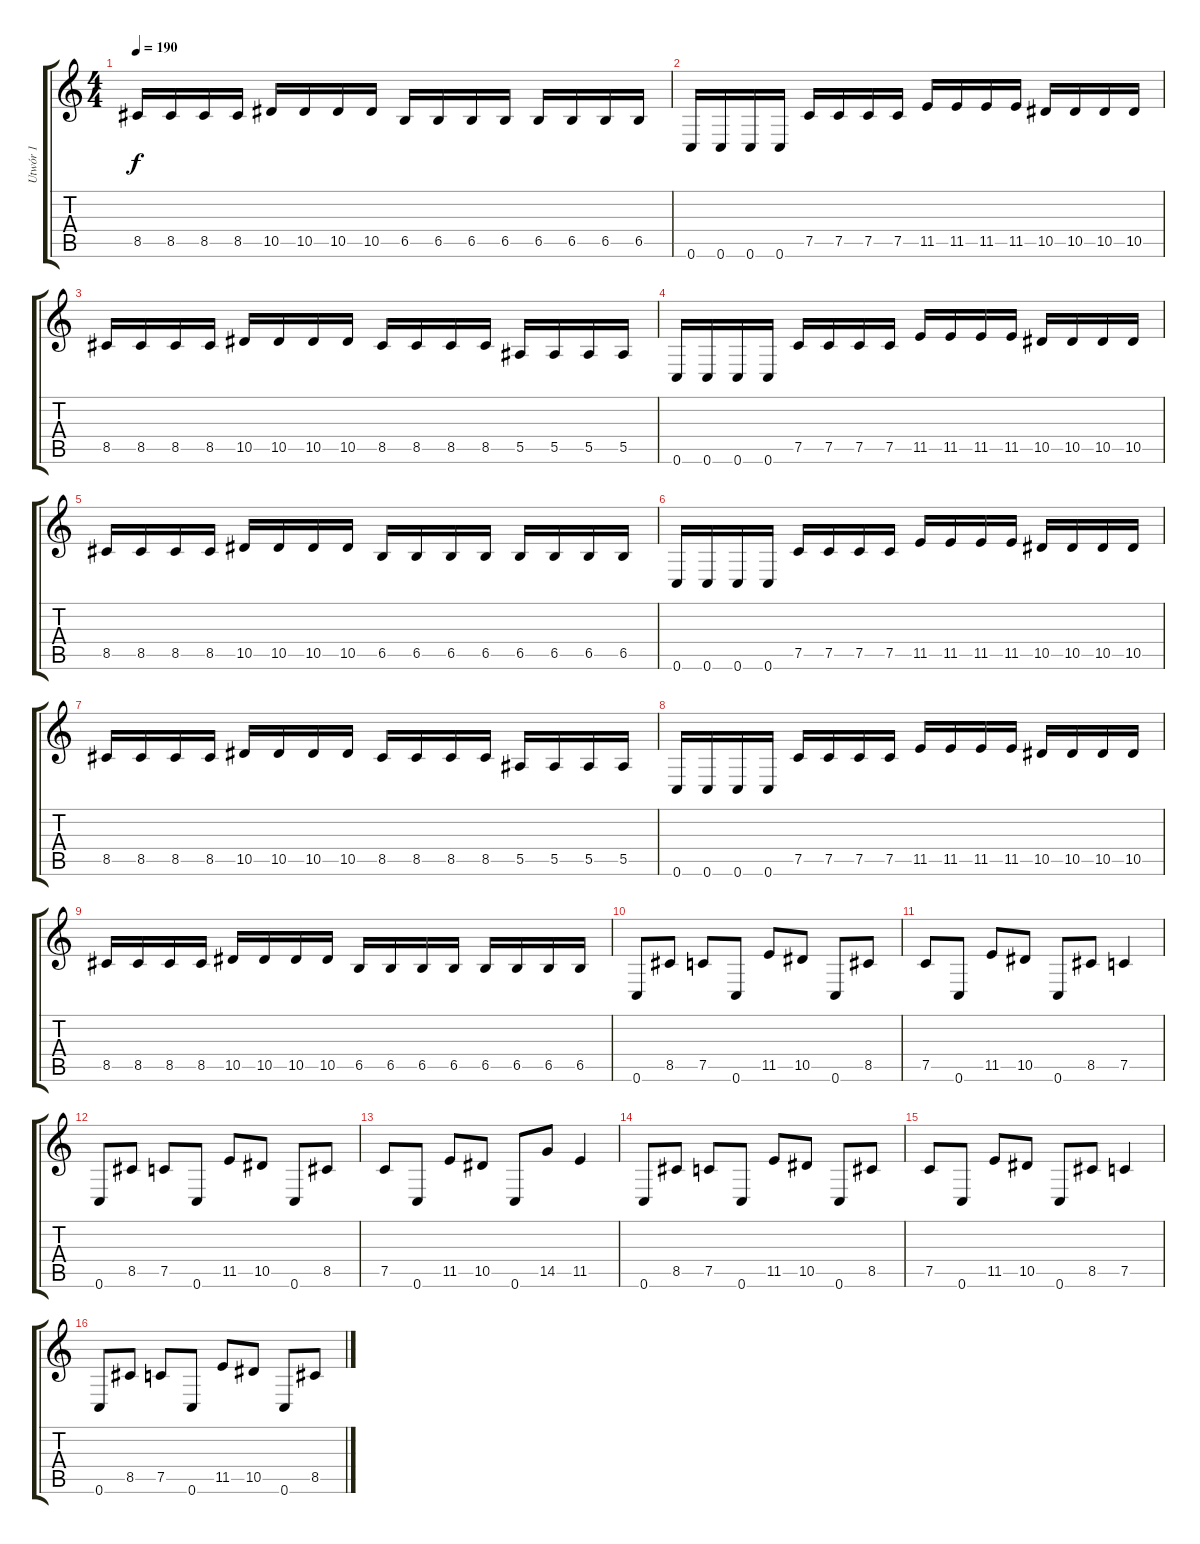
\track ("Utwór 1" "Utwór 1") {instrument overdrivenguitar}
\staff {score tabs}
\tuning (C4 G3 Eb3 Bb2 F2 C2) {hide}
\ts (4 4)
\tempo 190
\clef g2
\ks c
8.5.16{dy f} 8.5.16 8.5.16 8.5.16 10.5.16 10.5.16 10.5.16 10.5.16 6.5.16 6.5.16 6.5.16 6.5.16 6.5.16 6.5.16 6.5.16 6.5.16 |
0.6.16 0.6.16 0.6.16 0.6.16 7.5.16 7.5.16 7.5.16 7.5.16 11.5.16 11.5.16 11.5.16 11.5.16 10.5.16 10.5.16 10.5.16 10.5.16 |
8.5.16 8.5.16 8.5.16 8.5.16 10.5.16 10.5.16 10.5.16 10.5.16 8.5.16 8.5.16 8.5.16 8.5.16 5.5.16 5.5.16 5.5.16 5.5.16 |
0.6.16 0.6.16 0.6.16 0.6.16 7.5.16 7.5.16 7.5.16 7.5.16 11.5.16 11.5.16 11.5.16 11.5.16 10.5.16 10.5.16 10.5.16 10.5.16 |
8.5.16 8.5.16 8.5.16 8.5.16 10.5.16 10.5.16 10.5.16 10.5.16 6.5.16 6.5.16 6.5.16 6.5.16 6.5.16 6.5.16 6.5.16 6.5.16 |
0.6.16 0.6.16 0.6.16 0.6.16 7.5.16 7.5.16 7.5.16 7.5.16 11.5.16 11.5.16 11.5.16 11.5.16 10.5.16 10.5.16 10.5.16 10.5.16 |
8.5.16 8.5.16 8.5.16 8.5.16 10.5.16 10.5.16 10.5.16 10.5.16 8.5.16 8.5.16 8.5.16 8.5.16 5.5.16 5.5.16 5.5.16 5.5.16 |
0.6.16 0.6.16 0.6.16 0.6.16 7.5.16 7.5.16 7.5.16 7.5.16 11.5.16 11.5.16 11.5.16 11.5.16 10.5.16 10.5.16 10.5.16 10.5.16 |
8.5.16 8.5.16 8.5.16 8.5.16 10.5.16 10.5.16 10.5.16 10.5.16 6.5.16 6.5.16 6.5.16 6.5.16 6.5.16 6.5.16 6.5.16 6.5.16 |
0.6.8 8.5.8 7.5.8 0.6.8 11.5.8 10.5.8 0.6.8 8.5.8 |
7.5.8 0.6.8 11.5.8 10.5.8 0.6.8 8.5.8 7.5.4 |
0.6.8 8.5.8 7.5.8 0.6.8 11.5.8 10.5.8 0.6.8 8.5.8 |
7.5.8 0.6.8 11.5.8 10.5.8 0.6.8 14.5.8 11.5.4 |
0.6.8 8.5.8 7.5.8 0.6.8 11.5.8 10.5.8 0.6.8 8.5.8 |
7.5.8 0.6.8 11.5.8 10.5.8 0.6.8 8.5.8 7.5.4 |
0.6.8 8.5.8 7.5.8 0.6.8 11.5.8 10.5.8 0.6.8 8.5.8
